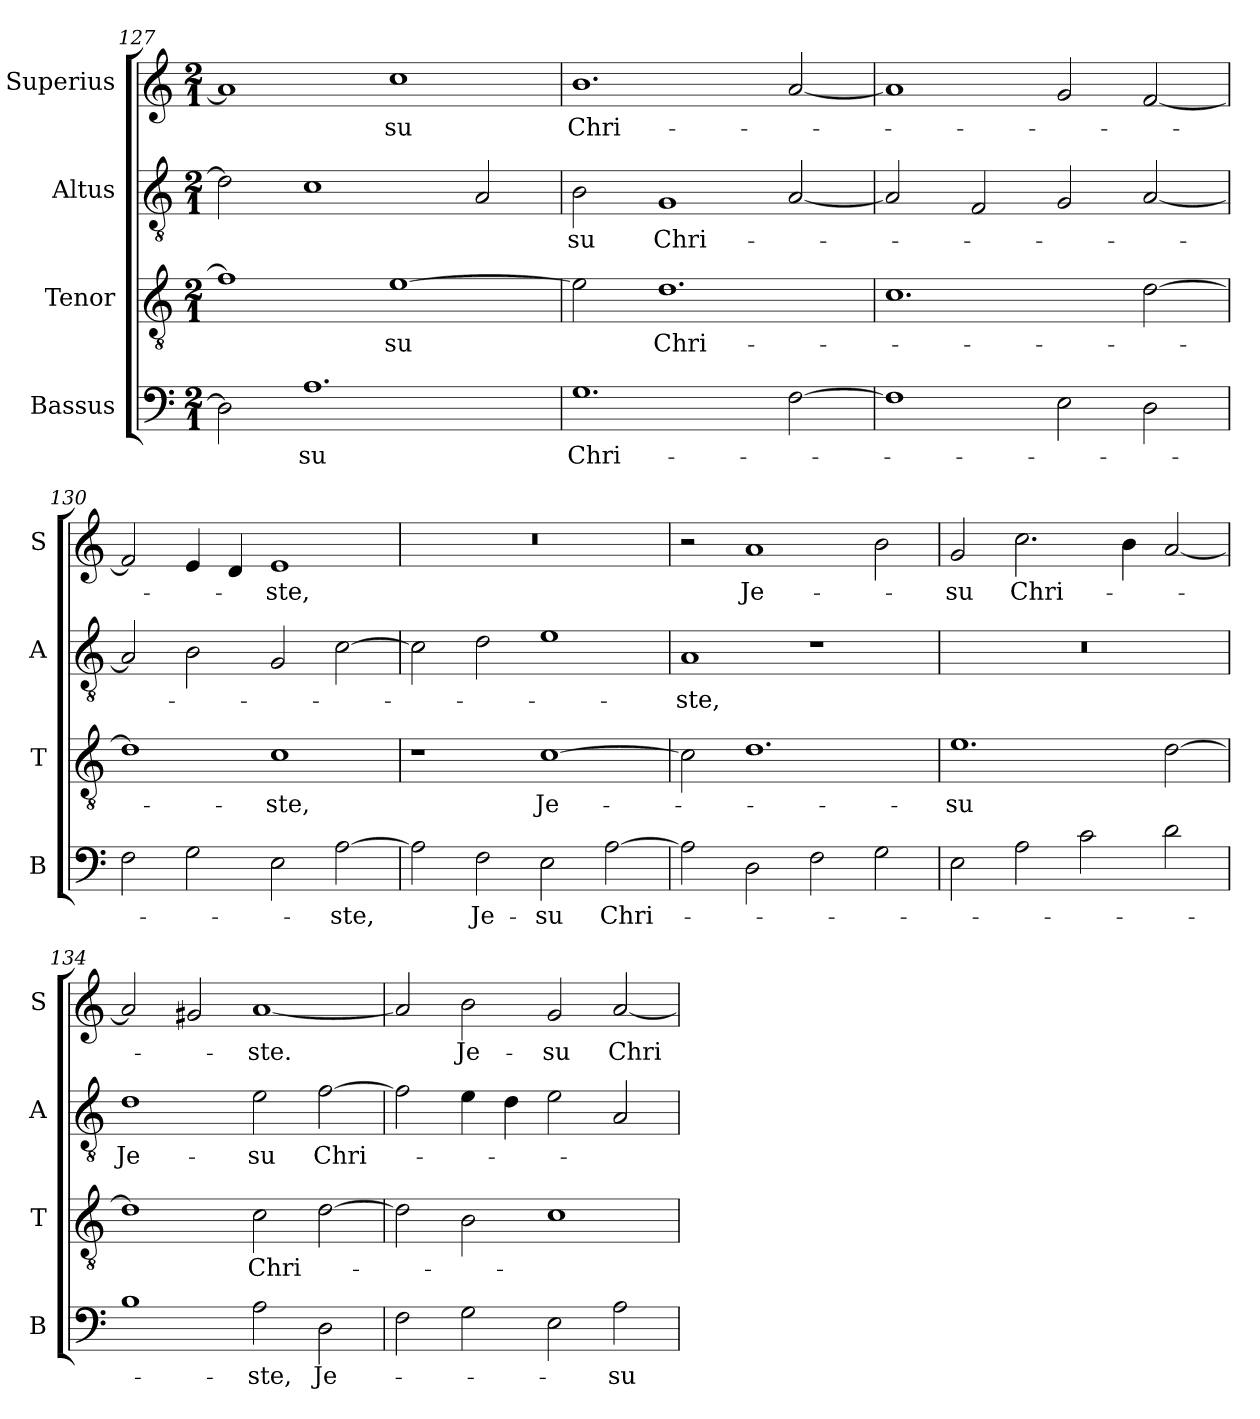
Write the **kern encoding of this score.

**kern	**text	**kern	**text	**kern	**text	**kern	**text
*part4	*part4	*part3	*part3	*part2	*part2	*part1	*part1
*staff4	*staff4	*staff3	*staff3	*staff2	*staff2	*staff1	*staff1
*I"Bassus	*	*I"Tenor	*	*I"Altus	*	*I"Superius	*
*I'B	*	*I'T	*	*I'A	*	*I'S	*
*clefF4	*	*clefGv2	*	*clefGv2	*	*clefG2	*
*k[]	*	*k[]	*	*k[]	*	*k[]	*
*M2/1	*	*M2/1	*	*M2/1	*	*M2/1	*
=127	=127	=127	=127	=127	=127	=127	=127
2D\]	.	1f]	.	2d\]	.	1a]	.
1.A	-su	.	.	1c	.	.	.
.	.	[1e	-su	.	.	1cc	-su
.	.	.	.	2A/	.	.	.
=128	=128	=128	=128	=128	=128	=128	=128
1.G	Chri-	2e\]	.	2B\	-su	1.b	Chri-
.	.	1.d	Chri-	1G	Chri-	.	.
[2F\	.	.	.	[2A/	.	[2a/	.
=129	=129	=129	=129	=129	=129	=129	=129
1F]	.	1.c	.	2A/]	.	1a]	.
.	.	.	.	2F/	.	.	.
2E\	.	.	.	2G/	.	2g/	.
2D\	.	[2d\	.	[2A/	.	[2f/	.
=130	=130	=130	=130	=130	=130	=130	=130
2F\	.	1d]	.	2A/]	.	2f/]	.
2G\	.	.	.	2B\	.	4e/	.
.	.	.	.	.	.	4d/	.
2E\	.	1c	-ste,	2G/	.	1e	-ste,
[2A\	-ste,	.	.	[2c\	.	.	.
=131	=131	=131	=131	=131	=131	=131	=131
2A\]	.	1r	.	2c\]	.	0r	.
2F\	Je-	.	.	2d\	.	.	.
2E\	-su	[1c	Je-	1e	.	.	.
[2A\	Chri-	.	.	.	.	.	.
=132	=132	=132	=132	=132	=132	=132	=132
2A\]	.	2c\]	.	1A	-ste,	2r	.
2D\	.	1.d	.	.	.	1a	Je-
2F\	.	.	.	1r	.	.	.
2G\	.	.	.	.	.	2b\	.
=133	=133	=133	=133	=133	=133	=133	=133
2E\	.	1.e	-su	0r	.	2g/	-su
2A\	.	.	.	.	.	2.cc\	Chri-
2c\	.	.	.	.	.	.	.
.	.	.	.	.	.	4b\	.
2d\	.	[2d\	.	.	.	[2a/	.
=134	=134	=134	=134	=134	=134	=134	=134
1B	.	1d]	.	1d	Je-	2a/]	.
.	.	.	.	.	.	2g#X/	.
2A\	-ste,	2c\	Chri-	2e\	-su	[1a	-ste.
2D\	Je-	[2d\	.	[2f\	Chri-	.	.
=135	=135	=135	=135	=135	=135	=135	=135
2F\	.	2d\]	.	2f\]	.	2a/]	.
2G\	.	2B\	.	4e\	.	2b\	Je-
.	.	.	.	4d\	.	.	.
2E\	.	1c	.	2e\	.	2g/	-su
2A\	-su	.	.	2A/	.	[2a/	Chri-
=	=	=	=	=	=	=	=
*-	*-	*-	*-	*-	*-	*-	*-
